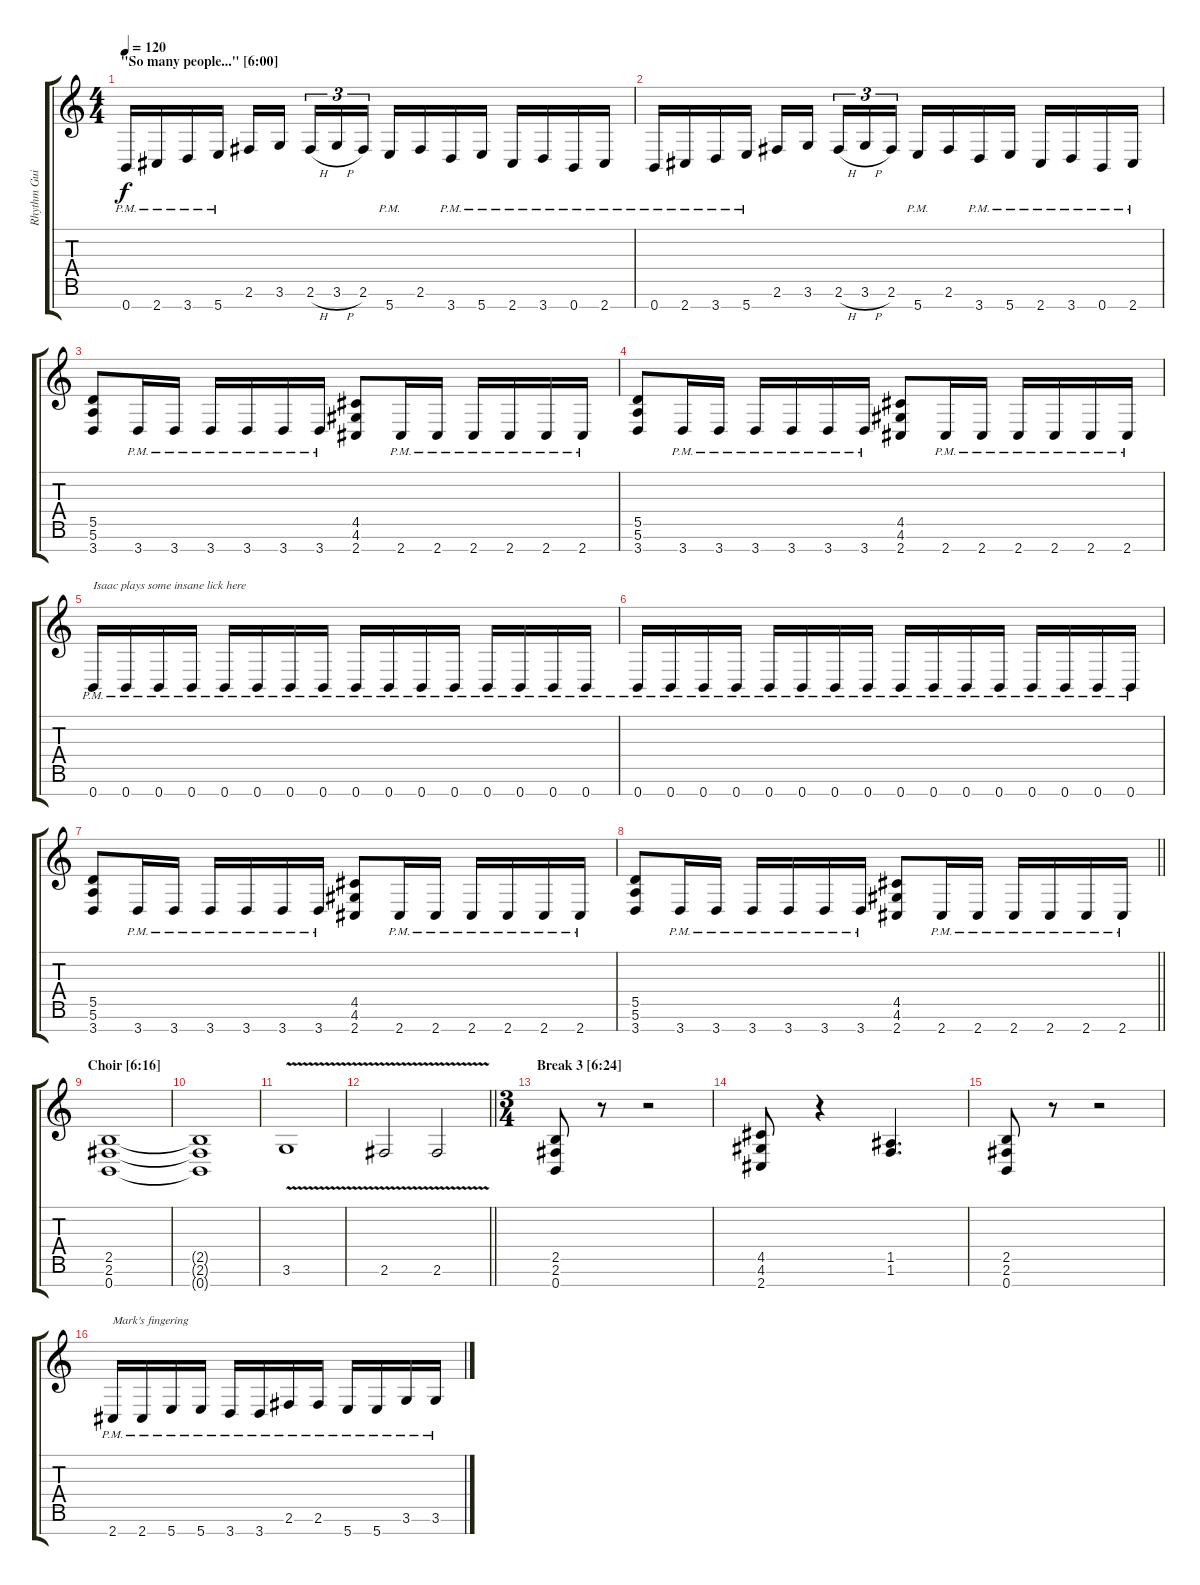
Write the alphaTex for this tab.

\track ("Rhythm Guitar I" "Rhythm Gui") {instrument distortionguitar}
\staff {score tabs}
\tuning (E4 B3 G3 D3 A2 E2 B1) {hide}
\ts (4 4)
\section ("" "\"So many people...\" [6:00]")
\tempo 120
\clef g2
\ks c
0.7{pm}.16{dy f} 2.7{pm}.16 3.7{pm}.16 5.7{pm}.16 2.6.16 3.6.16{beam splitsecondary} 2.6{h}.16{tu (3 2)} 3.6{h}.16{tu (3 2)} 2.6.16{tu (3 2)} 5.7{pm}.16 2.6.16 3.7{pm}.16 5.7{pm}.16 2.7{pm}.16 3.7{pm}.16 0.7{pm}.16 2.7{pm}.16 |
0.7{pm}.16 2.7{pm}.16 3.7{pm}.16 5.7{pm}.16 2.6.16 3.6.16{beam splitsecondary} 2.6{h}.16{tu (3 2)} 3.6{h}.16{tu (3 2)} 2.6.16{tu (3 2)} 5.7{pm}.16 2.6.16 3.7{pm}.16 5.7{pm}.16 2.7{pm}.16 3.7{pm}.16 0.7{pm}.16 2.7{pm}.16 |
(5.5 5.6 3.7).8 3.7{pm}.16 3.7{pm}.16 3.7{pm}.16 3.7{pm}.16 3.7{pm}.16 3.7{pm}.16 (4.5 4.6 2.7).8 2.7{pm}.16 2.7{pm}.16 2.7{pm}.16 2.7{pm}.16 2.7{pm}.16 2.7{pm}.16 |
(5.5 5.6 3.7).8 3.7{pm}.16 3.7{pm}.16 3.7{pm}.16 3.7{pm}.16 3.7{pm}.16 3.7{pm}.16 (4.5 4.6 2.7).8 2.7{pm}.16 2.7{pm}.16 2.7{pm}.16 2.7{pm}.16 2.7{pm}.16 2.7{pm}.16 |
0.7{pm}.16{txt "Isaac plays some insane lick here"} 0.7{pm}.16 0.7{pm}.16 0.7{pm}.16 0.7{pm}.16 0.7{pm}.16 0.7{pm}.16 0.7{pm}.16 0.7{pm}.16 0.7{pm}.16 0.7{pm}.16 0.7{pm}.16 0.7{pm}.16 0.7{pm}.16 0.7{pm}.16 0.7{pm}.16 |
0.7{pm}.16 0.7{pm}.16 0.7{pm}.16 0.7{pm}.16 0.7{pm}.16 0.7{pm}.16 0.7{pm}.16 0.7{pm}.16 0.7{pm}.16 0.7{pm}.16 0.7{pm}.16 0.7{pm}.16 0.7{pm}.16 0.7{pm}.16 0.7{pm}.16 0.7{pm}.16 |
(5.5 5.6 3.7).8 3.7{pm}.16 3.7{pm}.16 3.7{pm}.16 3.7{pm}.16 3.7{pm}.16 3.7{pm}.16 (4.5 4.6 2.7).8 2.7{pm}.16 2.7{pm}.16 2.7{pm}.16 2.7{pm}.16 2.7{pm}.16 2.7{pm}.16 |
\barLineRight lightlight
(5.5 5.6 3.7).8 3.7{pm}.16 3.7{pm}.16 3.7{pm}.16 3.7{pm}.16 3.7{pm}.16 3.7{pm}.16 (4.5 4.6 2.7).8 2.7{pm}.16 2.7{pm}.16 2.7{pm}.16 2.7{pm}.16 2.7{pm}.16 2.7{pm}.16 |
\section ("" "Choir [6:16]")
(2.5 2.6 0.7).1 |
(2.5{t} 2.6{t} 0.7{t}).1 |
3.6{v}.1 |
\barLineRight lightlight
2.6{v}.2 2.6{v}.2 |
\ts (3 4)
\section ("" "Break 3 [6:24]")
(2.5 2.6 0.7).8 r.8 r.2 |
(4.5 4.6 2.7).8 r.4 (1.5 1.6).4{d} |
(2.5 2.6 0.7).8 r.8 r.2 |
2.7{pm}.16{txt "Mark's fingering"} 2.7{pm}.16 5.7{pm}.16 5.7{pm}.16 3.7{pm}.16 3.7{pm}.16 2.6{pm}.16 2.6{pm}.16 5.7{pm}.16 5.7{pm}.16 3.6{pm}.16 3.6{pm}.16
